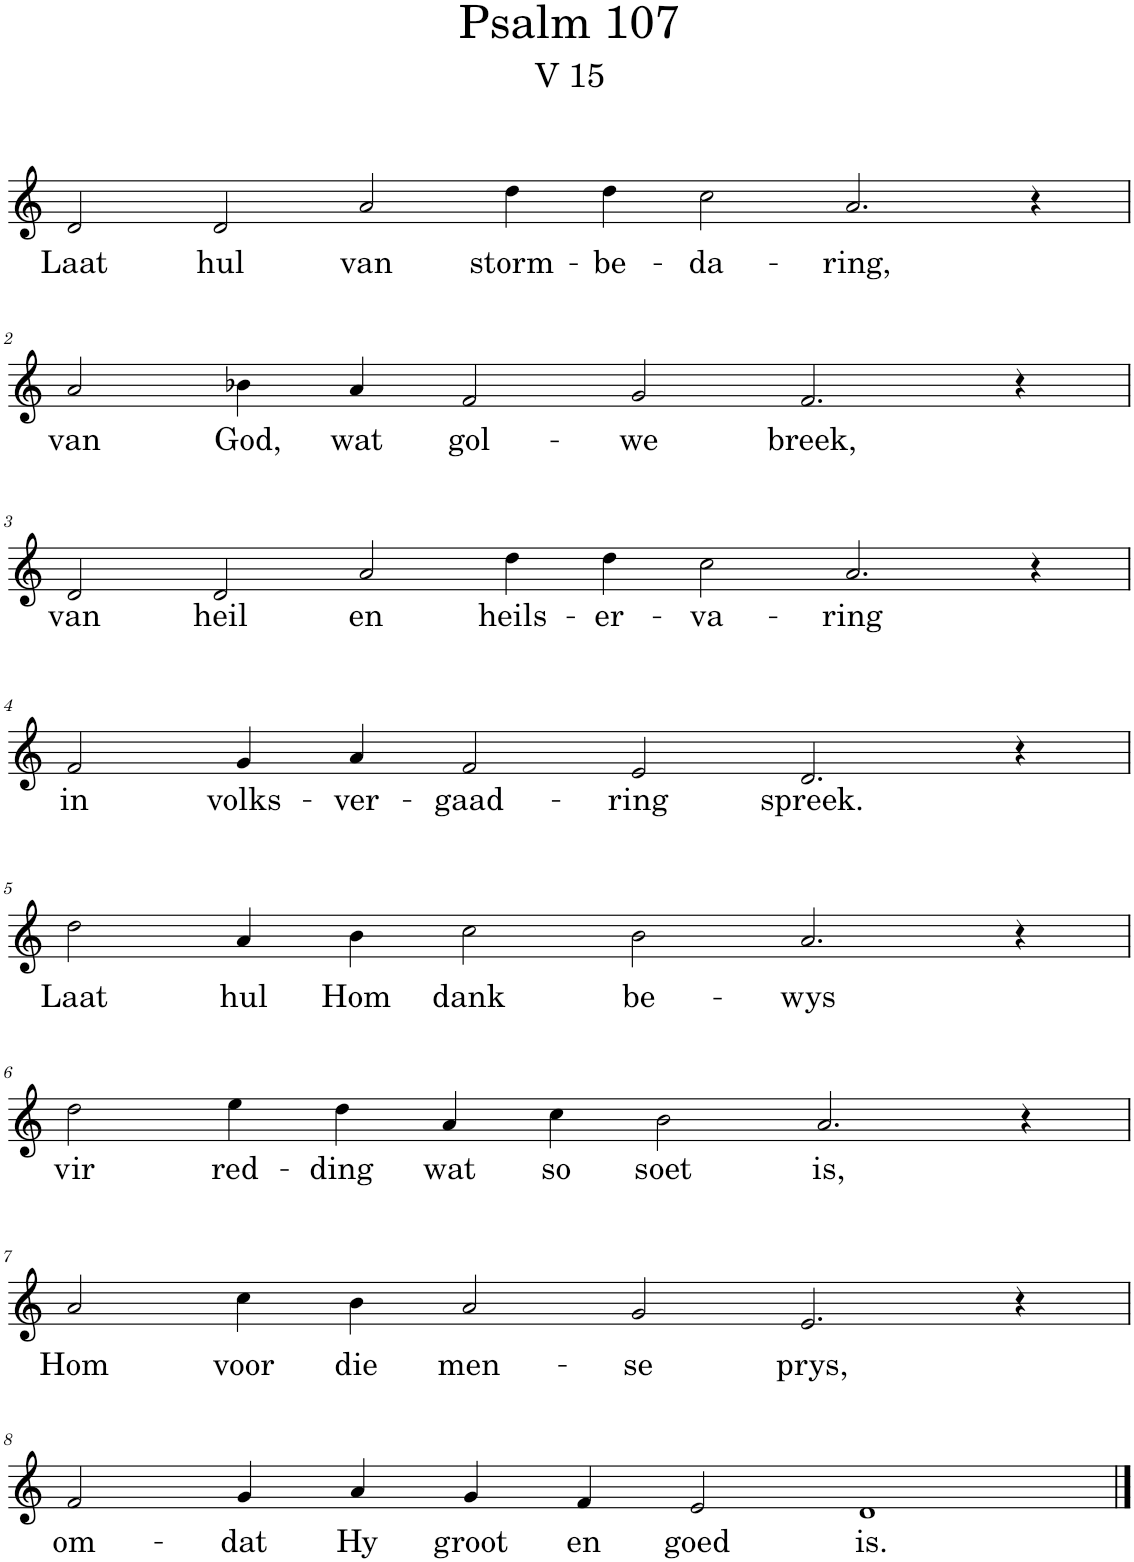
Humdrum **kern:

**kern	**text
*part1	*part1
*staff1	*staff1
*I"Pipe Organ	*
*I'Org.	*
*clefG2	*
*k[]	*
*M14/4	*
=1	=1
!	!LO:LY:b
2d/	Laat
!	!LO:LY:b
2d/	hul
!	!LO:LY:b
2a/	van
!	!LO:LY:b
4dd\	storm-
!	!LO:LY:b
4dd\	-be-
!	!LO:LY:b
2cc\	-da-
!	!LO:LY:b
2.a/	-ring,
4r	.
!!LO:LB:g=z
=2	=2
*M12/4	*
!	!LO:LY:b
2a/	van
!	!LO:LY:b
4b-X\	God,
!	!LO:LY:b
4a/	wat
!	!LO:LY:b
2f/	gol-
!	!LO:LY:b
2g/	-we
!	!LO:LY:b
2.f/	breek,
4r	.
!!LO:LB:g=z
=3	=3
*M14/4	*
!	!LO:LY:b
2d/	van
!	!LO:LY:b
2d/	heil
!	!LO:LY:b
2a/	en
!	!LO:LY:b
4dd\	heils-
!	!LO:LY:b
4dd\	-er-
!	!LO:LY:b
2cc\	-va-
!	!LO:LY:b
2.a/	-ring
4r	.
!!LO:LB:g=z
=4	=4
*M12/4	*
!	!LO:LY:b
2f/	in
!	!LO:LY:b
4g/	volks-
!	!LO:LY:b
4a/	-ver-
!	!LO:LY:b
2f/	-gaad-
!	!LO:LY:b
2e/	-ring
!	!LO:LY:b
2.d/	spreek.
4r	.
!!LO:LB:g=z
=5	=5
!	!LO:LY:b
2dd\	Laat
!	!LO:LY:b
4a/	hul
!	!LO:LY:b
4b\	Hom
!	!LO:LY:b
2cc\	dank
!	!LO:LY:b
2b\	be-
!	!LO:LY:b
2.a/	-wys
4r	.
!!LO:LB:g=z
=6	=6
!	!LO:LY:b
2dd\	vir
!	!LO:LY:b
4ee\	red-
!	!LO:LY:b
4dd\	-ding
!	!LO:LY:b
4a/	wat
!	!LO:LY:b
4cc\	so
!	!LO:LY:b
2b\	soet
!	!LO:LY:b
2.a/	is,
4r	.
!!LO:LB:g=z
=7	=7
!	!LO:LY:b
2a/	Hom
!	!LO:LY:b
4cc\	voor
!	!LO:LY:b
4b\	die
!	!LO:LY:b
2a/	men-
!	!LO:LY:b
2g/	-se
!	!LO:LY:b
2.e/	prys,
4r	.
!!LO:LB:g=z
=8	=8
!	!LO:LY:b
2f/	om-
!	!LO:LY:b
4g/	-dat
!	!LO:LY:b
4a/	Hy
!	!LO:LY:b
4g/	groot
!	!LO:LY:b
4f/	en
!	!LO:LY:b
2e/	goed
!	!LO:LY:b
1d	is.
==	==
*-	*-
